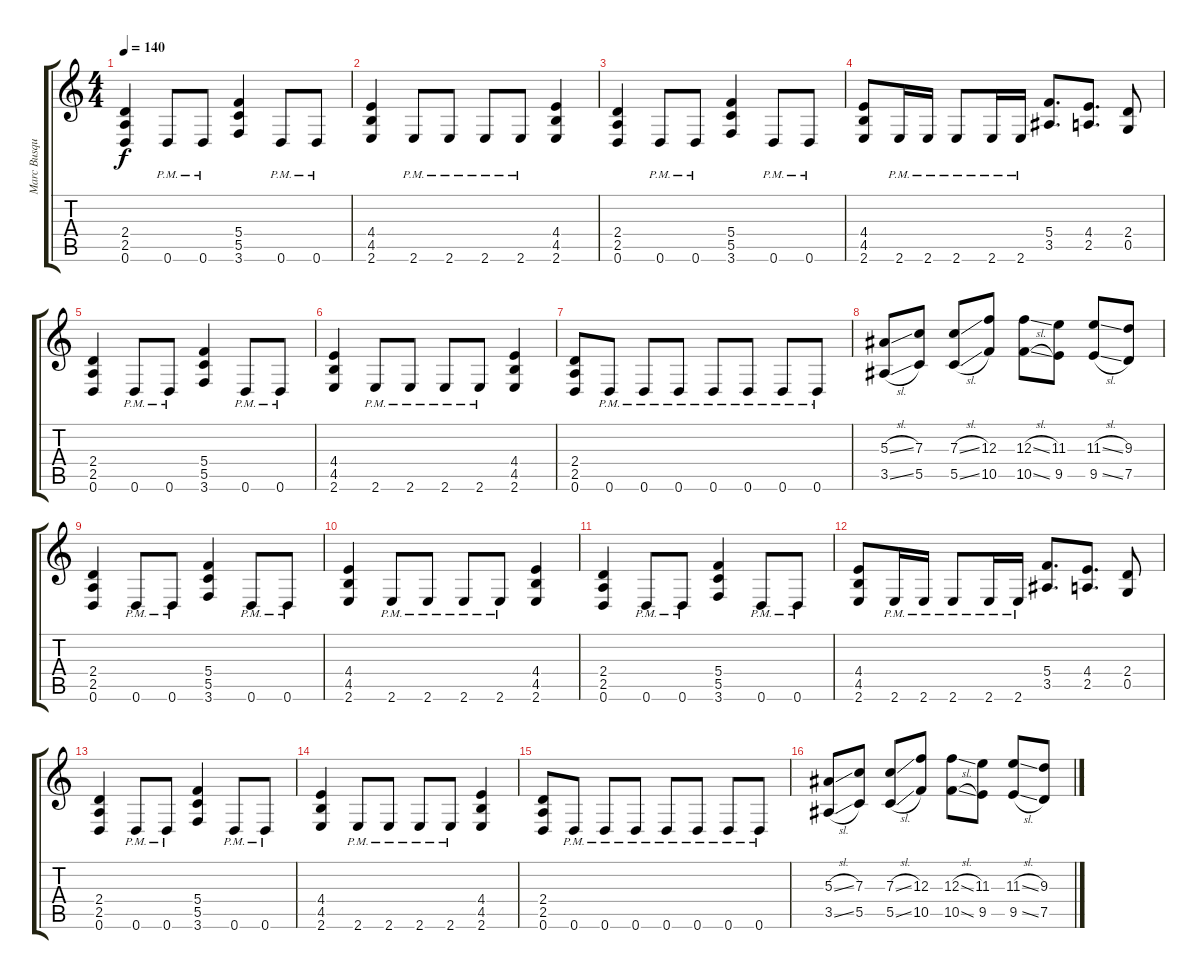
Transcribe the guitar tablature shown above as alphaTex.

\track ("Marc Busque" "Marc Busqu") {instrument distortionguitar}
\staff {score tabs}
\tuning (D4 A3 F3 C3 G2 D2) {hide}
\ts (4 4)
\tempo 140
\clef g2
\ks c
(2.4 2.5 0.6).4{dy f} 0.6{pm}.8 0.6{pm}.8 (5.4 5.5 3.6).4 0.6{pm}.8 0.6{pm}.8 |
(4.4 4.5 2.6).4 2.6{pm}.8 2.6{pm}.8 2.6{pm}.8 2.6{pm}.8 (4.4 4.5 2.6).4 |
(2.4 2.5 0.6).4 0.6{pm}.8 0.6{pm}.8 (5.4 5.5 3.6).4 0.6{pm}.8 0.6{pm}.8 |
(4.4 4.5 2.6).8 2.6{pm}.16 2.6{pm}.16 2.6{pm}.8 2.6{pm}.16 2.6{pm}.16 (5.4 3.5).8{d} (4.4 2.5).8{d} (2.4 0.5).8 |
(2.4 2.5 0.6).4 0.6{pm}.8 0.6{pm}.8 (5.4 5.5 3.6).4 0.6{pm}.8 0.6{pm}.8 |
(4.4 4.5 2.6).4 2.6{pm}.8 2.6{pm}.8 2.6{pm}.8 2.6{pm}.8 (4.4 4.5 2.6).4 |
(2.4 2.5 0.6).8 0.6{pm}.8 0.6{pm}.8 0.6{pm}.8 0.6{pm}.8 0.6{pm}.8 0.6{pm}.8 0.6{pm}.8 |
(5.3{sl} 3.5{sl}).8 (7.3 5.5).8 (7.3{sl} 5.5{sl}).8 (12.3 10.5).8 (12.3{sl} 10.5{sl}).8 (11.3 9.5).8 (11.3{sl} 9.5{sl}).8 (9.3 7.5).8 |
(2.4 2.5 0.6).4 0.6{pm}.8 0.6{pm}.8 (5.4 5.5 3.6).4 0.6{pm}.8 0.6{pm}.8 |
(4.4 4.5 2.6).4 2.6{pm}.8 2.6{pm}.8 2.6{pm}.8 2.6{pm}.8 (4.4 4.5 2.6).4 |
(2.4 2.5 0.6).4 0.6{pm}.8 0.6{pm}.8 (5.4 5.5 3.6).4 0.6{pm}.8 0.6{pm}.8 |
(4.4 4.5 2.6).8 2.6{pm}.16 2.6{pm}.16 2.6{pm}.8 2.6{pm}.16 2.6{pm}.16 (5.4 3.5).8{d} (4.4 2.5).8{d} (2.4 0.5).8 |
(2.4 2.5 0.6).4 0.6{pm}.8 0.6{pm}.8 (5.4 5.5 3.6).4 0.6{pm}.8 0.6{pm}.8 |
(4.4 4.5 2.6).4 2.6{pm}.8 2.6{pm}.8 2.6{pm}.8 2.6{pm}.8 (4.4 4.5 2.6).4 |
(2.4 2.5 0.6).8 0.6{pm}.8 0.6{pm}.8 0.6{pm}.8 0.6{pm}.8 0.6{pm}.8 0.6{pm}.8 0.6{pm}.8 |
(5.3{sl} 3.5{sl}).8 (7.3 5.5).8 (7.3{sl} 5.5{sl}).8 (12.3 10.5).8 (12.3{sl} 10.5{sl}).8 (11.3 9.5).8 (11.3{sl} 9.5{sl}).8 (9.3 7.5).8
